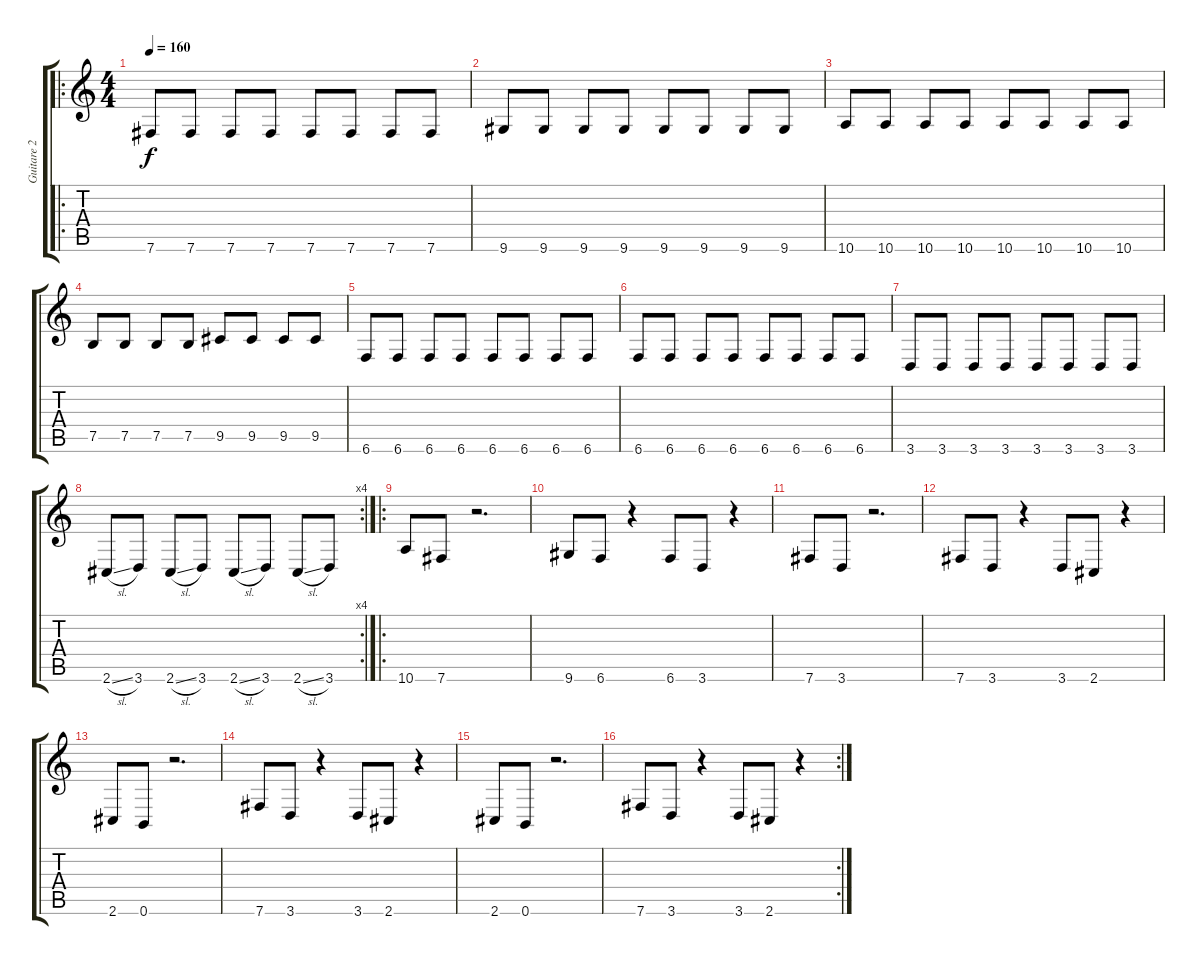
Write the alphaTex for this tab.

\track ("Guitare 2" "Guitare 2") {instrument distortionguitar}
\staff {score tabs}
\tuning (B3 Gb3 D3 A2 E2 B1) {hide}
\ro
\ts (4 4)
\tempo 160
\clef g2
\ks c
7.6.8{dy f} 7.6.8 7.6.8 7.6.8 7.6.8 7.6.8 7.6.8 7.6.8 |
9.6.8 9.6.8 9.6.8 9.6.8 9.6.8 9.6.8 9.6.8 9.6.8 |
10.6.8 10.6.8 10.6.8 10.6.8 10.6.8 10.6.8 10.6.8 10.6.8 |
7.5.8 7.5.8 7.5.8 7.5.8 9.5.8 9.5.8 9.5.8 9.5.8 |
6.6.8 6.6.8 6.6.8 6.6.8 6.6.8 6.6.8 6.6.8 6.6.8 |
6.6.8 6.6.8 6.6.8 6.6.8 6.6.8 6.6.8 6.6.8 6.6.8 |
3.6.8 3.6.8 3.6.8 3.6.8 3.6.8 3.6.8 3.6.8 3.6.8 |
\rc 4
2.6{sl}.8 3.6.8 2.6{sl}.8 3.6.8 2.6{sl}.8 3.6.8 2.6{sl}.8 3.6.8 |
\ro
10.6.8 7.6.8 r.2{d} |
9.6.8 6.6.8 r.4 6.6.8 3.6.8 r.4 |
7.6.8 3.6.8 r.2{d} |
7.6.8 3.6.8 r.4 3.6.8 2.6.8 r.4 |
2.6.8 0.6.8 r.2{d} |
7.6.8 3.6.8 r.4 3.6.8 2.6.8 r.4 |
2.6.8 0.6.8 r.2{d} |
\rc 2
7.6.8 3.6.8 r.4 3.6.8 2.6.8 r.4
